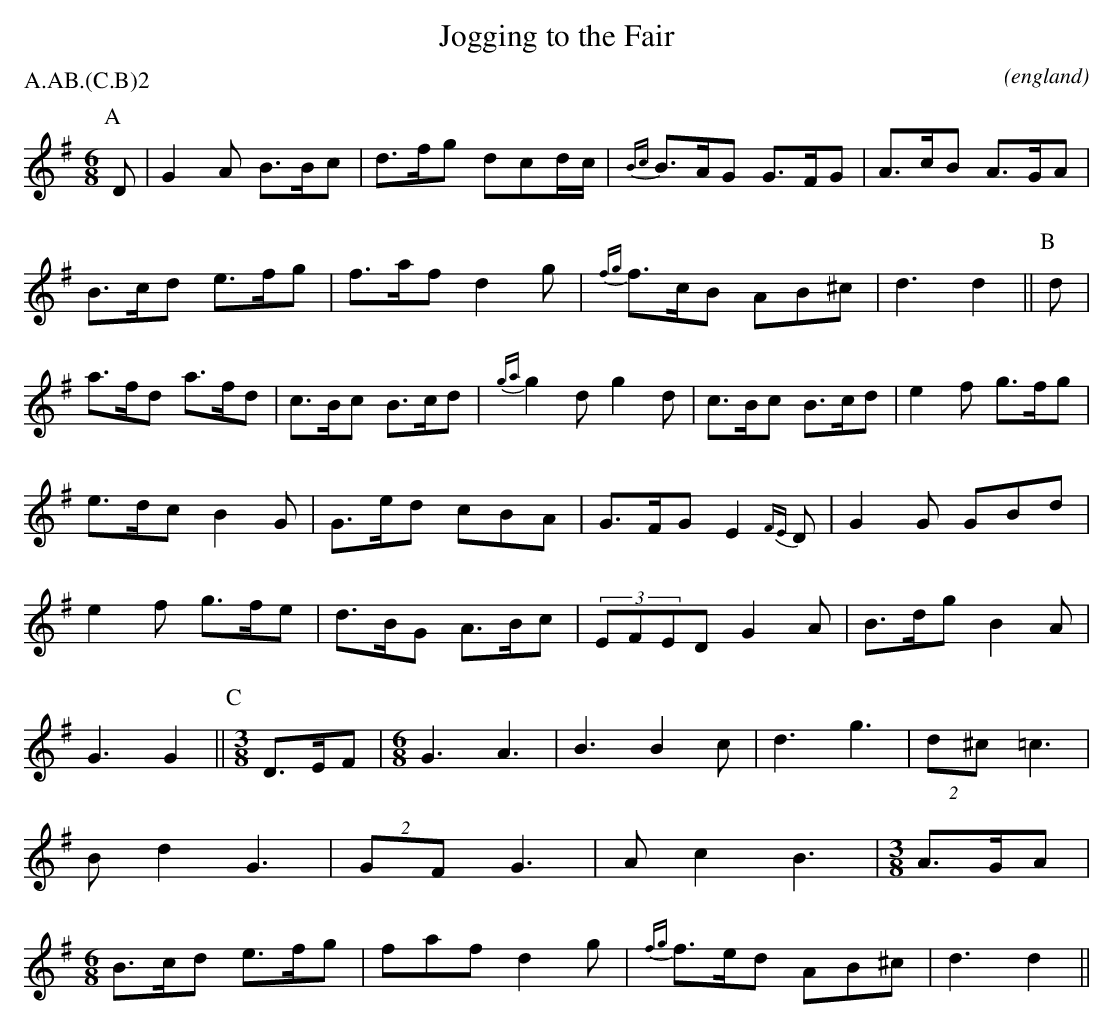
X:1
T:Jogging to the Fair
O:england
M:6/8
C:
P:A.AB.(C.B)2
K:G
P:A
D | G2 A B>Bc | d>fg dcd/2c/2 | {Bc}B>AG G>FG | A>cB   A>GA |\
B>cd e>fg | f>af d2g      | {fg}f>cB AB^c | d3     d2   ||\
P:B
d | a>fd a>fd | c>Bc B>cd     | {ga}g2 d g2 d | c>Bc   B>cd |\
e2 f g>fg | e>dc B2 G     |     G>ed cBA  | G>FG   E2   \
{FE}D | G2 G GBd  | e2 f g>fe     |     d>BG A>Bc | (3EFED G2   \
A | B>dg B2 A | G3   G2       ||\
P:C
M:3/8
L:1/8
D>EF |\
M:6/8
G3 A3 | B3 B2 c | d3 g3 |\
(2d^c =c3 | B d2 G3 | (2GF G3 | A c2 B3 |\
M:3/8
L:1/8
A>GA |\
M:6/8
B>cd e>fg | faf  d2g      | {fg}f>ed AB^c | d3     d2       ||
